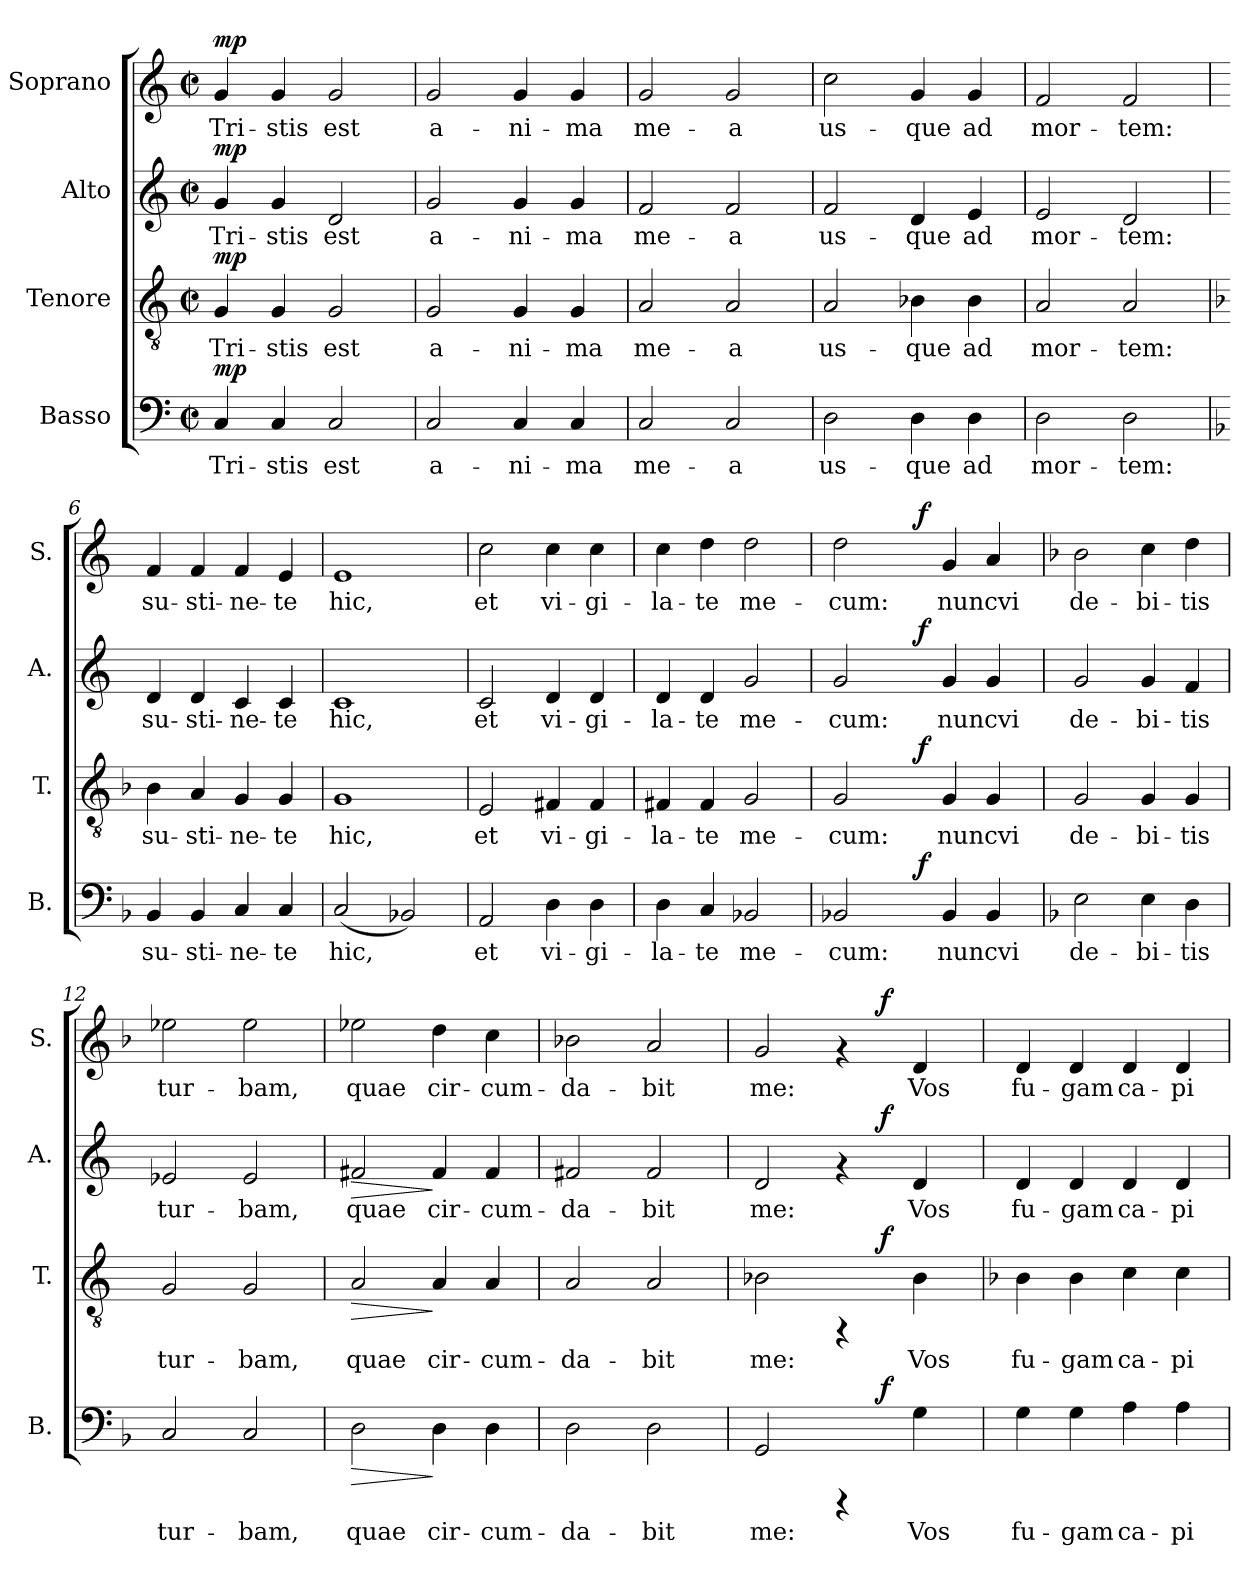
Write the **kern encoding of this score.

**kern	**text	**dynam	**kern	**text	**dynam	**kern	**text	**dynam	**kern	**text	**dynam
*part4	*part4	*part4	*part3	*part3	*part3	*part2	*part2	*part2	*part1	*part1	*part1
*staff4	*staff4	*staff4	*staff3	*staff3	*staff3	*staff2	*staff2	*staff2	*staff1	*staff1	*staff1
*I"Basso	*	*	*I"Tenore	*	*	*I"Alto	*	*	*I"Soprano	*	*
*I'B.	*	*	*I'T.	*	*	*I'A.	*	*	*I'S.	*	*
!!LO:PB:g=z
*stria5	*	*	*stria5	*	*	*stria5	*	*	*stria5	*	*
*clefF4	*	*	*clefGv2	*	*	*clefG2	*	*	*clefG2	*	*
*k[]	*	*	*k[]	*	*	*k[]	*	*	*k[]	*	*
*C:	*	*	*C:	*	*	*C:	*	*	*C:	*	*
*M2/2	*	*	*M2/2	*	*	*M2/2	*	*	*M2/2	*	*
*met(c|)	*	*	*met(c|)	*	*	*met(c|)	*	*	*met(c|)	*	*
=1	=1	=1	=1	=1	=1	=1	=1	=1	=1	=1	=1
!	!LO:LY:b	!LO:DY:a	!	!LO:LY:b	!LO:DY:a	!	!LO:LY:b	!LO:DY:a	!	!LO:LY:b	!LO:DY:a
4C/	Tri-	mp	4G/	Tri-	mp	4g/	Tri-	mp	4g/	Tri-	mp
!	!LO:LY:b	!	!	!LO:LY:b	!	!	!LO:LY:b	!	!	!LO:LY:b	!
4C/	-stis	.	4G/	-stis	.	4g/	-stis	.	4g/	-stis	.
!	!LO:LY:b	!	!	!LO:LY:b	!	!	!LO:LY:b	!	!	!LO:LY:b	!
2C/	est	.	2G/	est	.	2d/	est	.	2g/	est	.
=2	=2	=2	=2	=2	=2	=2	=2	=2	=2	=2	=2
!	!LO:LY:b	!	!	!LO:LY:b	!	!	!LO:LY:b	!	!	!LO:LY:b	!
2C/	a-	.	2G/	a-	.	2g/	a-	.	2g/	a-	.
!	!LO:LY:b	!	!	!LO:LY:b	!	!	!LO:LY:b	!	!	!LO:LY:b	!
4C/	-ni-	.	4G/	-ni-	.	4g/	-ni-	.	4g/	-ni-	.
!	!LO:LY:b	!	!	!LO:LY:b	!	!	!LO:LY:b	!	!	!LO:LY:b	!
4C/	-ma	.	4G/	-ma	.	4g/	-ma	.	4g/	-ma	.
=3	=3	=3	=3	=3	=3	=3	=3	=3	=3	=3	=3
!	!LO:LY:b	!	!	!LO:LY:b	!	!	!LO:LY:b	!	!	!LO:LY:b	!
2C/	me-	.	2A/	me-	.	2f/	me-	.	2g/	me-	.
!	!LO:LY:b	!	!	!LO:LY:b	!	!	!LO:LY:b	!	!	!LO:LY:b	!
2C/	-a	.	2A/	-a	.	2f/	-a	.	2g/	-a	.
=4	=4	=4	=4	=4	=4	=4	=4	=4	=4	=4	=4
!	!LO:LY:b	!	!	!LO:LY:b	!	!	!LO:LY:b	!	!	!LO:LY:b	!
2D\	us-	.	2A/	us-	.	2f/	us-	.	2cc\	us-	.
!	!LO:LY:b	!	!	!LO:LY:b	!	!	!LO:LY:b	!	!	!LO:LY:b	!
4D\	-que	.	4B-X\	-que	.	4d/	-que	.	4g/	-que	.
!	!LO:LY:b	!	!	!LO:LY:b	!	!	!LO:LY:b	!	!	!LO:LY:b	!
4D\	ad	.	4B-\	ad	.	4e/	ad	.	4g/	ad	.
=5	=5	=5	=5	=5	=5	=5	=5	=5	=5	=5	=5
!	!LO:LY:b	!	!	!LO:LY:b	!	!	!LO:LY:b	!	!	!LO:LY:b	!
2D\	mor-	.	2A/	mor-	.	2e/	mor-	.	2f/	mor-	.
!	!LO:LY:b	!	!	!LO:LY:b	!	!	!LO:LY:b	!	!	!LO:LY:b	!
2D\	-tem:	.	2A/	-tem:	.	2d/	-tem:	.	2f/	-tem:	.
!!LO:LB:g=z
=6	=6	=6	=6	=6	=6	=6	=6	=6	=6	=6	=6
*k[b-]	*	*	*k[b-]	*	*	*	*	*	*	*	*
*F:	*	*	*F:	*	*	*	*	*	*	*	*
!	!LO:LY:b	!	!	!LO:LY:b	!	!	!LO:LY:b	!	!	!LO:LY:b	!
4BB-/	su-	.	4B-\	su-	.	4d/	su-	.	4f/	su-	.
!	!LO:LY:b	!	!	!LO:LY:b	!	!	!LO:LY:b	!	!	!LO:LY:b	!
4BB-/	-sti-	.	4A/	-sti-	.	4d/	-sti-	.	4f/	-sti-	.
!	!LO:LY:b	!	!	!LO:LY:b	!	!	!LO:LY:b	!	!	!LO:LY:b	!
4C/	-ne-	.	4G/	-ne-	.	4c/	-ne-	.	4f/	-ne-	.
!	!LO:LY:b	!	!	!LO:LY:b	!	!	!LO:LY:b	!	!	!LO:LY:b	!
4C/	-te	.	4G/	-te	.	4c/	-te	.	4e/	-te	.
=7	=7	=7	=7	=7	=7	=7	=7	=7	=7	=7	=7
!	!LO:LY:b	!	!	!LO:LY:b	!	!	!LO:LY:b	!	!	!LO:LY:b	!
(<2C/	hic,	.	1G	hic,	.	1c	hic,	.	1e	hic,	.
!	!LO:LY:b	!	!	!	!	!	!	!	!	!	!
2BB-X/)	.	.	.	.	.	.	.	.	.	.	.
=8	=8	=8	=8	=8	=8	=8	=8	=8	=8	=8	=8
!	!LO:LY:b	!	!	!LO:LY:b	!	!	!LO:LY:b	!	!	!LO:LY:b	!
2AA/	et	.	2E/	et	.	2c/	et	.	2cc\	et	.
!	!LO:LY:b	!	!	!LO:LY:b	!	!	!LO:LY:b	!	!	!LO:LY:b	!
4D\	vi-	.	4F#X/	vi-	.	4d/	vi-	.	4cc\	vi-	.
!	!LO:LY:b	!	!	!LO:LY:b	!	!	!LO:LY:b	!	!	!LO:LY:b	!
4D\	-gi-	.	4F#/	-gi-	.	4d/	-gi-	.	4cc\	-gi-	.
=9	=9	=9	=9	=9	=9	=9	=9	=9	=9	=9	=9
!	!LO:LY:b	!	!	!LO:LY:b	!	!	!LO:LY:b	!	!	!LO:LY:b	!
4D\	-la-	.	4F#X/	-la-	.	4d/	-la-	.	4cc\	-la-	.
!	!LO:LY:b	!	!	!LO:LY:b	!	!	!LO:LY:b	!	!	!LO:LY:b	!
4C/	-te	.	4F#/	-te	.	4d/	-te	.	4dd\	-te	.
!	!LO:LY:b	!	!	!LO:LY:b	!	!	!LO:LY:b	!	!	!LO:LY:b	!
2BB-X/	me-	.	2G/	me-	.	2g/	me-	.	2dd\	me-	.
=10	=10	=10	=10	=10	=10	=10	=10	=10	=10	=10	=10
!	!LO:LY:b	!	!	!LO:LY:b	!	!	!LO:LY:b	!	!	!LO:LY:b	!
*^	*	*	*^	*	*	*^	*	*	*^	*	*
2BB-X/	4ryy	-cum:	.	2G/	4ryy	-cum:	.	2g/	4ryy	-cum:	.	2dd\	4ryy	-cum:	.
.	8ryy	.	.	.	8ryy	.	.	.	8ryy	.	.	.	8ryy	.	.
.	32ryy	.	.	.	32ryy	.	.	.	32ryy	.	.	.	32ryy	.	.
!	!	!	!LO:DY:a	!	!	!	!LO:DY:a	!	!	!	!LO:DY:a	!	!	!	!LO:DY:a
.	2ryy	.	f	.	2ryy	.	f	.	2ryy	.	f	.	2ryy	.	f
!	!	!LO:LY:b	!	!	!	!LO:LY:b	!	!	!	!LO:LY:b	!	!	!	!LO:LY:b	!
4BB-/	.	nuncvi-	.	4G/	.	nuncvi-	.	4g/	.	nuncvi-	.	4g/	.	nuncvi-	.
!	!	!LO:LY:b	!	!	!	!LO:LY:b	!	!	!	!LO:LY:b	!	!	!	!LO:LY:b	!
4BB-/	.	--	.	4G/	.	--	.	4g/	.	--	.	4a/	.	--	.
.	16.ryy	.	.	.	16.ryy	.	.	.	16.ryy	.	.	.	16.ryy	.	.
*v	*v	*	*	*	*	*	*	*v	*v	*	*	*v	*v	*	*
*	*	*	*v	*v	*	*	*	*	*	*	*	*
!!LO:PB:g=z
=11	=11	=11	=11	=11	=11	=11	=11	=11	=11	=11	=11
*	*	*	*k[]	*	*	*	*	*	*k[b-]	*	*
*	*	*	*C:	*	*	*	*	*	*F:	*	*
*^	*	*	*^	*	*	*^	*	*	*^	*	*
!	!	!LO:LY:b	!	!	!	!LO:LY:b	!	!	!	!LO:LY:b	!	!	!	!LO:LY:b	!
*v	*v	*	*	*	*	*	*	*v	*v	*	*	*v	*v	*	*
*	*	*	*v	*v	*	*	*	*	*	*	*	*
2E\	-de-	.	2G/	-de-	.	2g/	-de-	.	2b-\	-de-	.
!	!LO:LY:b	!	!	!LO:LY:b	!	!	!LO:LY:b	!	!	!LO:LY:b	!
4E\	-bi-	.	4G/	-bi-	.	4g/	-bi-	.	4cc\	-bi-	.
!	!LO:LY:b	!	!	!LO:LY:b	!	!	!LO:LY:b	!	!	!LO:LY:b	!
4D\	-tis	.	4G/	-tis	.	4f/	-tis	.	4dd\	-tis	.
=12	=12	=12	=12	=12	=12	=12	=12	=12	=12	=12	=12
!	!LO:LY:b	!	!	!LO:LY:b	!	!	!LO:LY:b	!	!	!LO:LY:b	!
2C/	tur-	.	2G/	tur-	.	2e-X/	tur-	.	2ee-X\	tur-	.
!	!LO:LY:b	!	!	!LO:LY:b	!	!	!LO:LY:b	!	!	!LO:LY:b	!
2C/	-bam,	.	2G/	-bam,	.	2e-/	-bam,	.	2ee-\	-bam,	.
=13	=13	=13	=13	=13	=13	=13	=13	=13	=13	=13	=13
!	!LO:LY:b	!LO:HP:b	!	!LO:LY:b	!LO:HP:b	!	!LO:LY:b	!LO:HP:b	!	!LO:LY:b	!
2D\	quae	>	2A/	quae	>	2f#X/	quae	>	2ee-X\	quae	.
!	!LO:LY:b	!	!	!LO:LY:b	!	!	!LO:LY:b	!	!	!LO:LY:b	!
4D\	cir-	]	4A/	cir-	]	4f#/	cir-	]	4dd\	cir-	.
!	!LO:LY:b	!	!	!LO:LY:b	!	!	!LO:LY:b	!	!	!LO:LY:b	!
4D\	-cum-	.	4A/	-cum-	.	4f#/	-cum-	.	4cc\	-cum-	.
=14	=14	=14	=14	=14	=14	=14	=14	=14	=14	=14	=14
!	!LO:LY:b	!	!	!LO:LY:b	!	!	!LO:LY:b	!	!	!LO:LY:b	!
2D\	-da-	.	2A/	-da-	.	2f#X/	-da-	.	2b-X\	-da-	.
!	!LO:LY:b	!	!	!LO:LY:b	!	!	!LO:LY:b	!	!	!LO:LY:b	!
2D\	-bit	.	2A/	-bit	.	2f#/	-bit	.	2a/	-bit	.
=15	=15	=15	=15	=15	=15	=15	=15	=15	=15	=15	=15
!	!LO:LY:b	!	!	!LO:LY:b	!	!	!LO:LY:b	!	!	!LO:LY:b	!
*^	*	*	*^	*	*	*^	*	*	*^	*	*
2GG/	2ryy	me:	.	2B-X\	2ryy	me:	.	2d/	2ryy	me:	.	2g/	2ryy	me:	.
4rCCC	8ryy	.	.	4rFF	8ryy	.	.	4rf	8ryy	.	.	4rf	8ryy	.	.
.	64ryy	.	.	.	64ryy	.	.	.	64ryy	.	.	.	64ryy	.	.
!	!	!	!LO:DY:a	!	!	!	!LO:DY:a	!	!	!	!LO:DY:a	!	!	!	!LO:DY:a
.	4ryy	.	f	.	4ryy	.	f	.	4ryy	.	f	.	4ryy	.	f
!	!	!LO:LY:b	!	!	!	!LO:LY:b	!	!	!	!LO:LY:b	!	!	!	!LO:LY:b	!
4G\	.	Vos	.	4B-\	.	Vos	.	4d/	.	Vos	.	4d/	.	Vos	.
.	16..ryy	.	.	.	16..ryy	.	.	.	16..ryy	.	.	.	16..ryy	.	.
*v	*v	*	*	*	*	*	*	*v	*v	*	*	*v	*v	*	*
*	*	*	*v	*v	*	*	*	*	*	*	*	*
!!LO:PB:g=z
=16	=16	=16	=16	=16	=16	=16	=16	=16	=16	=16	=16
*k[]	*	*	*k[b-]	*	*	*	*	*	*k[]	*	*
*C:	*	*	*F:	*	*	*	*	*	*C:	*	*
*^	*	*	*^	*	*	*^	*	*	*^	*	*
!	!	!LO:LY:b	!	!	!	!LO:LY:b	!	!	!	!LO:LY:b	!	!	!	!LO:LY:b	!
*v	*v	*	*	*	*	*	*	*v	*v	*	*	*v	*v	*	*
*	*	*	*v	*v	*	*	*	*	*	*	*	*
4G\	fu-	.	4B-\	fu-	.	4d/	fu-	.	4d/	fu-	.
!	!LO:LY:b	!	!	!LO:LY:b	!	!	!LO:LY:b	!	!	!LO:LY:b	!
4G\	-gam	.	4B-\	-gam	.	4d/	-gam	.	4d/	-gam	.
!	!LO:LY:b	!	!	!LO:LY:b	!	!	!LO:LY:b	!	!	!LO:LY:b	!
4A\	ca-	.	4c\	ca-	.	4d/	ca-	.	4d/	ca-	.
!	!LO:LY:b	!	!	!LO:LY:b	!	!	!LO:LY:b	!	!	!LO:LY:b	!
4A\	-pi-	.	4c\	-pi-	.	4d/	-pi-	.	4d/	-pi-	.
=	=	=	=	=	=	=	=	=	=	=	=
*-	*-	*-	*-	*-	*-	*-	*-	*-	*-	*-	*-
